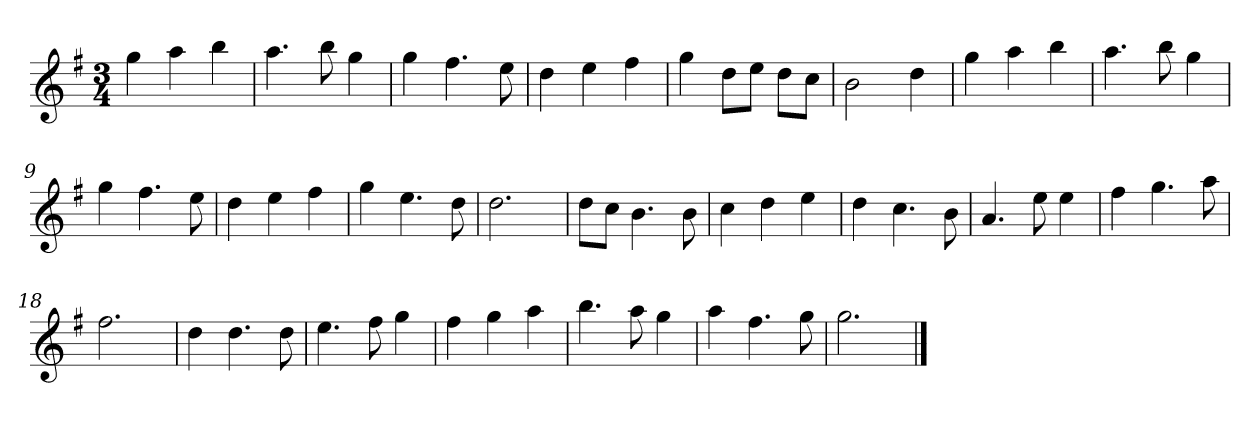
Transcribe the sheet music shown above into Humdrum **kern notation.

**kern
*part1
*staff1
*k[f#]
*M3/4
*MM120
=1
4gg
4aa
4bb
=2
4.aa
8bb
4gg
=3
4gg
4.ff#
8ee
=4
4dd
4ee
4ff#
=5
4gg
8ddL
8eeJ
8ddL
8ccJ
=6
2b
4dd
=7
4gg
4aa
4bb
=8
4.aa
8bb
4gg
=9
4gg
4.ff#
8ee
=10
4dd
4ee
4ff#
=11
4gg
4.ee
8dd
=12
2.dd
=13
8ddL
8ccJ
4.b
8b
=14
4cc
4dd
4ee
=15
4dd
4.cc
8b
=16
4.a
8ee
4ee
=17
4ff#
4.gg
8aa
=18
2.ff#
=19
4dd
4.dd
8dd
=20
4.ee
8ff#
4gg
=21
4ff#
4gg
4aa
=22
4.bb
8aa
4gg
=23
4aa
4.ff#
8gg
=24
2.gg
==
*-
